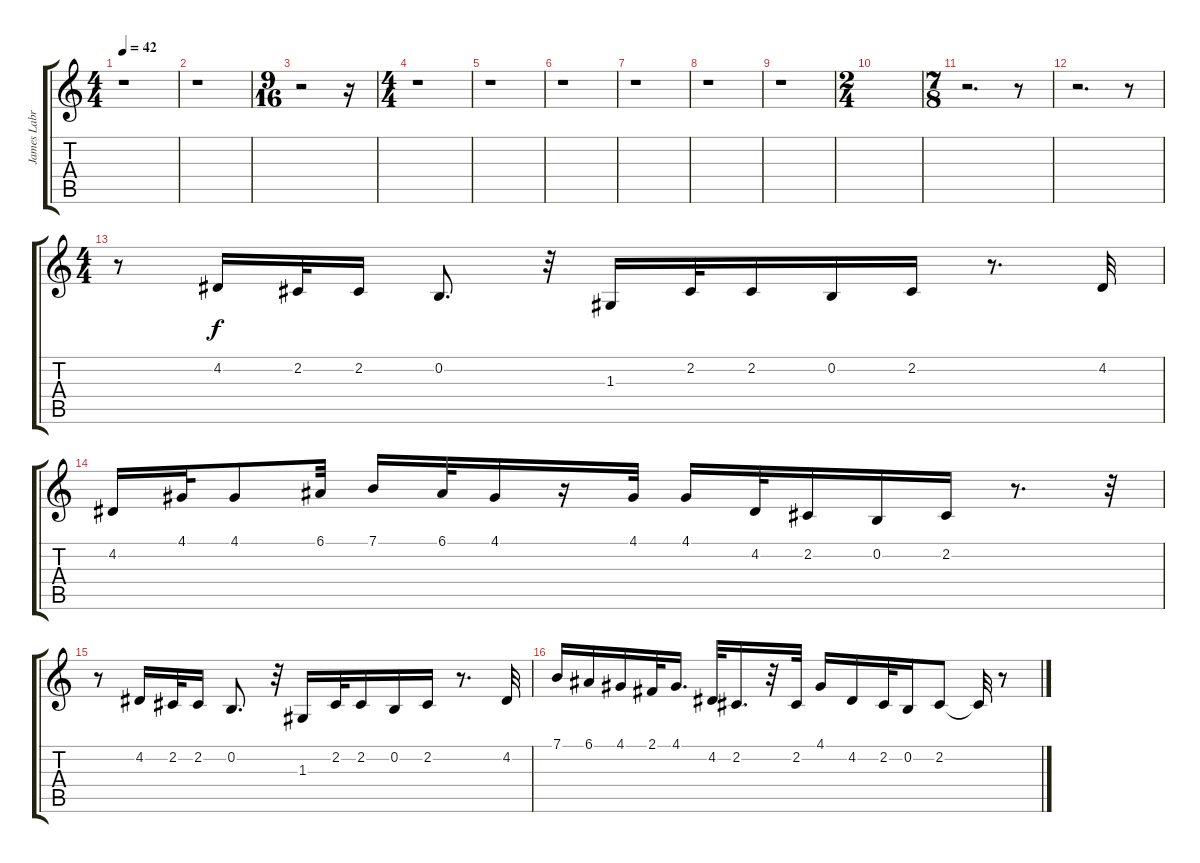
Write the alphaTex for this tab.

\track ("James Labrie" "James Labr") {instrument flute}
\staff {score tabs}
\tuning (E4 B3 G3 D3 A2 E2) {hide}
\ts (4 4)
\tempo 42
\clef g2
\ks c
r.1{dy f} |
r.1 |
\ts (9 16)
r.2 r.16 |
\ts (4 4)
r.1 |
r.1 |
r.1 |
r.1 |
r.1 |
r.1 |
\ts (2 4)
|
\ts (7 8)
r.2{d} r.8 |
r.2{d} r.8 |
\ts (4 4)
r.8{volume 13 balance 11} 4.2.16 2.2.32 2.2.16 0.2.8{d} r.32 1.3.16 2.2.32 2.2.16 0.2.16 2.2.16 r.8{d} 4.2.32 |
4.2.16 4.1.32 4.1.8 6.1.32 7.1.16 6.1.32 4.1.16 r.16 4.1.32 4.1.16 4.2.32 2.2.16 0.2.16 2.2.16 r.8{d} r.32 |
r.8 4.2.16 2.2.32 2.2.16 0.2.8{d} r.32 1.3.16 2.2.32 2.2.16 0.2.16 2.2.16 r.8{d} 4.2.32 |
7.1.16 6.1.16 4.1.16 2.1.32 4.1.16{d} 4.2.32 2.2.16{d} r.32 2.2.32 4.1.16 4.2.16 2.2.32 0.2.16 2.2.8 2.2{t}.32 r.8
